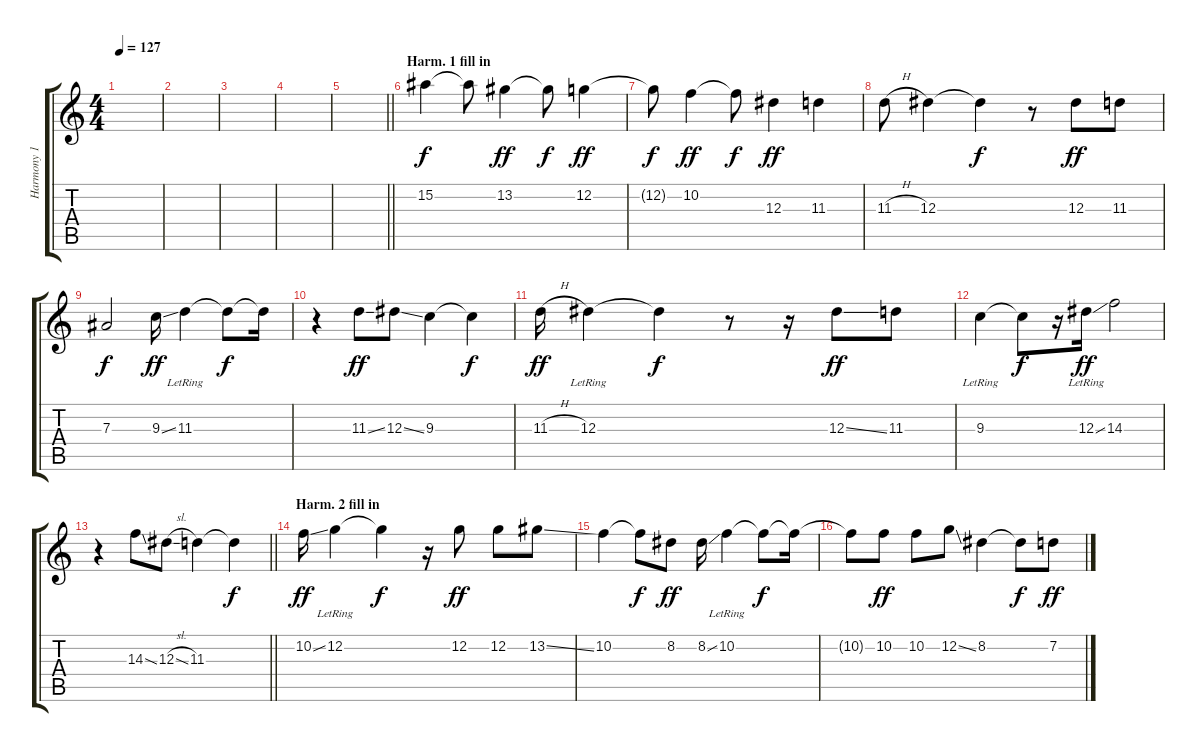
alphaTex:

\track ("Harmony 1" "Harmony 1") {instrument electricguitarjazz}
\staff {score tabs}
\tuning (C4 G3 Eb3 Bb2 F2 C2) {hide}
\ts (4 4)
\tempo 127
\clef g2
\ks c
|
|
|
|
\barLineRight lightlight
|
\section ("" "Harm. 1 fill in")
15.2.4 15.2{t}.8{dy f} 13.2.4{dy ff} 13.2{t}.8{dy f} 12.2.4{dy ff} |
12.2{t}.8{dy f} 10.2.4{dy ff} 10.2{t}.8{dy f} 12.3.4{dy ff} 11.3.4 |
11.3{h}.8 12.3.4 12.3{t}.4{dy f} r.8 12.3.8{dy ff} 11.3.8 |
7.3.2{dy f} 9.3{ss}.16{dy ff} 11.3{lr}.4 11.3{t}.8{dy f} 11.3{t}.16 |
r.4 11.3{ss}.8{dy ff} 12.3{ss}.8 9.3.4 9.3{t}.4{dy f} |
11.3{h}.16{dy ff} 12.3{lr}.4 12.3{t}.4{dy f} r.8 r.16 12.3{ss}.8{dy ff} 11.3.8 |
9.3{lr}.4 9.3{t}.8{dy f} r.16 12.3{ss lr}.16{dy ff} 14.3.2 |
\barLineRight lightlight
r.4 14.3{ss}.8 12.3{sl}.8 11.3.4 11.3{t}.4{dy f} |
\section ("" "Harm. 2 fill in")
10.2{ss}.16{dy ff} 12.2{lr}.4 12.2{t}.4{dy f} r.16 12.2.8{dy ff} 12.2.8 13.2{ss}.8 |
10.2.4 10.2{t}.8{dy f} 8.2.8{dy ff} 8.2{ss}.16 10.2{lr}.4 10.2{t}.8{dy f} 10.2{t}.16 |
10.2{t}.8 10.2.8{dy ff} 10.2.8 12.2{ss}.8 8.2.4 8.2{t}.8{dy f} 7.2.8{dy ff}
